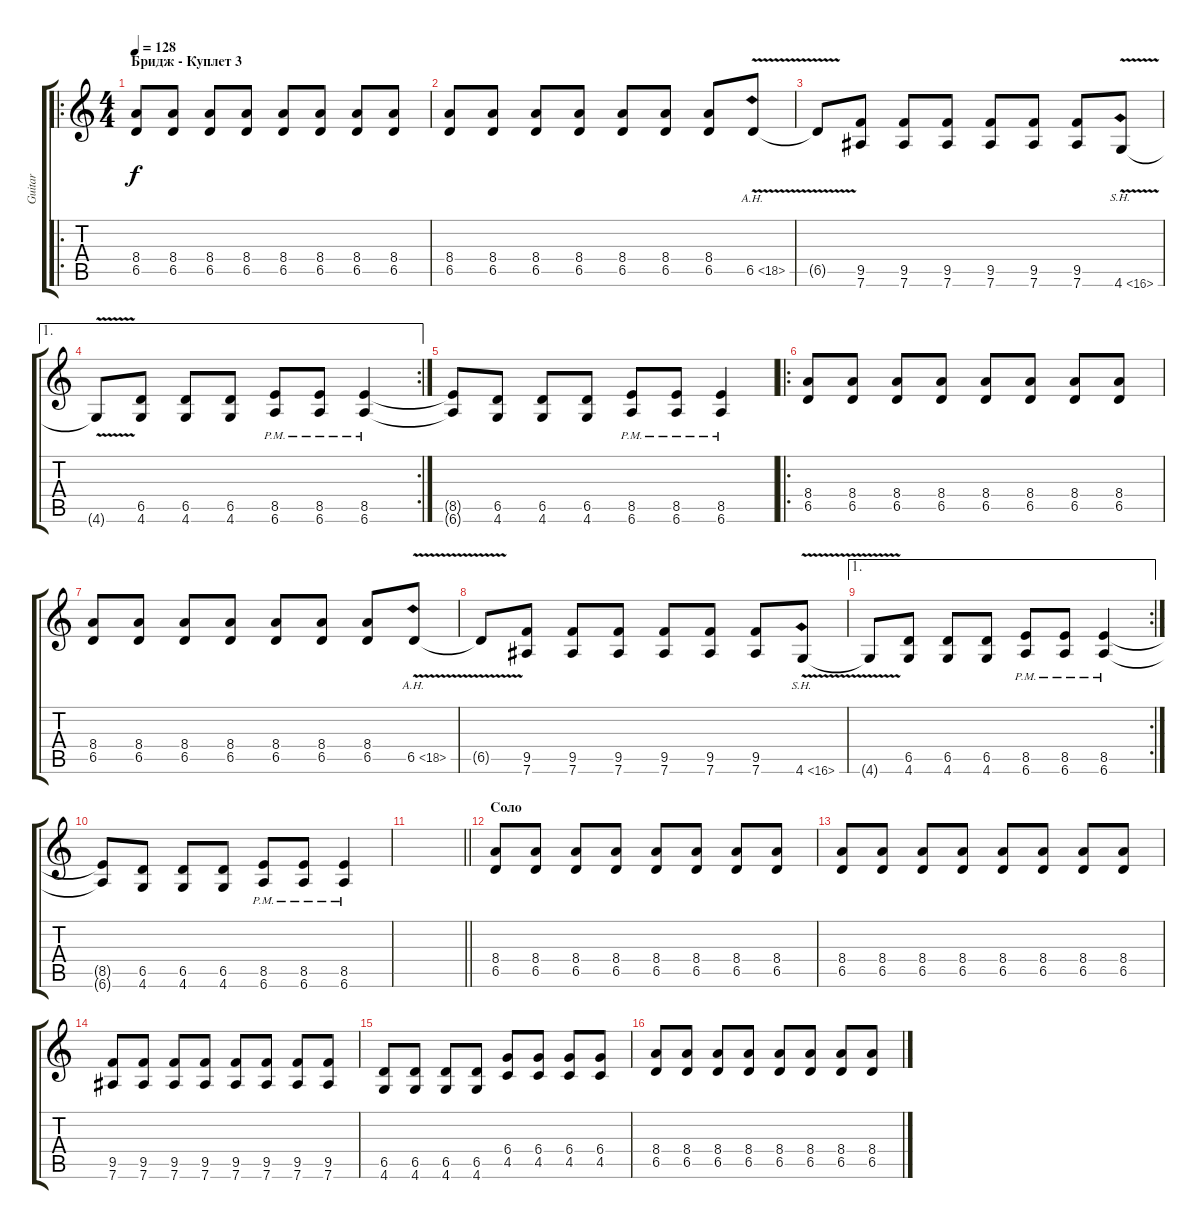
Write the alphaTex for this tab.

\track ("Guitar" "Guitar") {instrument distortionguitar}
\staff {score tabs}
\tuning (Eb4 Bb3 Gb3 Db3 Ab2 Eb2) {hide}
\ro
\ts (4 4)
\section ("" "Бридж - Куплет 3")
\tempo 128
\clef g2
\ks c
(8.4 6.5).8{dy f} (8.4 6.5).8 (8.4 6.5).8 (8.4 6.5).8 (8.4 6.5).8 (8.4 6.5).8 (8.4 6.5).8 (8.4 6.5).8 |
(8.4 6.5).8 (8.4 6.5).8 (8.4 6.5).8 (8.4 6.5).8 (8.4 6.5).8 (8.4 6.5).8 (8.4 6.5).8 6.5{ah 12 v}.8{instrument guitarharmonics} |
6.5{t}.8 (9.5 7.6).8{instrument distortionguitar} (9.5 7.6).8 (9.5 7.6).8 (9.5 7.6).8 (9.5 7.6).8 (9.5 7.6).8 4.6{sh 12 v}.8{instrument guitarharmonics} |
\ae 1
\rc 2
4.6{t}.8 (6.5 4.6).8{instrument distortionguitar} (6.5 4.6).8 (6.5 4.6).8 (8.5 6.6{pm}).8 (8.5{pm} 6.6{pm}).8 (8.5{pm} 6.6{pm}).4 |
(8.5{t} 6.6{t}).8 (6.5 4.6).8{instrument distortionguitar} (6.5 4.6).8 (6.5 4.6).8 (8.5 6.6{pm}).8 (8.5{pm} 6.6{pm}).8 (8.5{pm} 6.6{pm}).4 |
\ro
(8.4 6.5).8 (8.4 6.5).8 (8.4 6.5).8 (8.4 6.5).8 (8.4 6.5).8 (8.4 6.5).8 (8.4 6.5).8 (8.4 6.5).8 |
(8.4 6.5).8 (8.4 6.5).8 (8.4 6.5).8 (8.4 6.5).8 (8.4 6.5).8 (8.4 6.5).8 (8.4 6.5).8 6.5{ah 12 v}.8{instrument guitarharmonics} |
6.5{t}.8 (9.5 7.6).8{instrument distortionguitar} (9.5 7.6).8 (9.5 7.6).8 (9.5 7.6).8 (9.5 7.6).8 (9.5 7.6).8 4.6{sh 12 v}.8{instrument guitarharmonics} |
\ae 1
\rc 2
4.6{t}.8 (6.5 4.6).8{instrument distortionguitar} (6.5 4.6).8 (6.5 4.6).8 (8.5 6.6{pm}).8 (8.5{pm} 6.6{pm}).8 (8.5{pm} 6.6{pm}).4 |
(8.5{t} 6.6{t}).8 (6.5 4.6).8{instrument distortionguitar} (6.5 4.6).8 (6.5 4.6).8 (8.5 6.6{pm}).8 (8.5{pm} 6.6{pm}).8 (8.5{pm} 6.6{pm}).4 |
\barLineRight lightlight
|
\section ("" "Соло")
(8.4 6.5).8 (8.4 6.5).8 (8.4 6.5).8 (8.4 6.5).8 (8.4 6.5).8 (8.4 6.5).8 (8.4 6.5).8 (8.4 6.5).8 |
(8.4 6.5).8 (8.4 6.5).8 (8.4 6.5).8 (8.4 6.5).8 (8.4 6.5).8 (8.4 6.5).8 (8.4 6.5).8 (8.4 6.5).8 |
(9.5 7.6).8 (9.5 7.6).8 (9.5 7.6).8 (9.5 7.6).8 (9.5 7.6).8 (9.5 7.6).8 (9.5 7.6).8 (9.5 7.6).8 |
(6.5 4.6).8 (6.5 4.6).8 (6.5 4.6).8 (6.5 4.6).8 (6.4 4.5).8 (6.4 4.5).8 (6.4 4.5).8 (6.4 4.5).8 |
(8.4 6.5).8 (8.4 6.5).8 (8.4 6.5).8 (8.4 6.5).8 (8.4 6.5).8 (8.4 6.5).8 (8.4 6.5).8 (8.4 6.5).8
